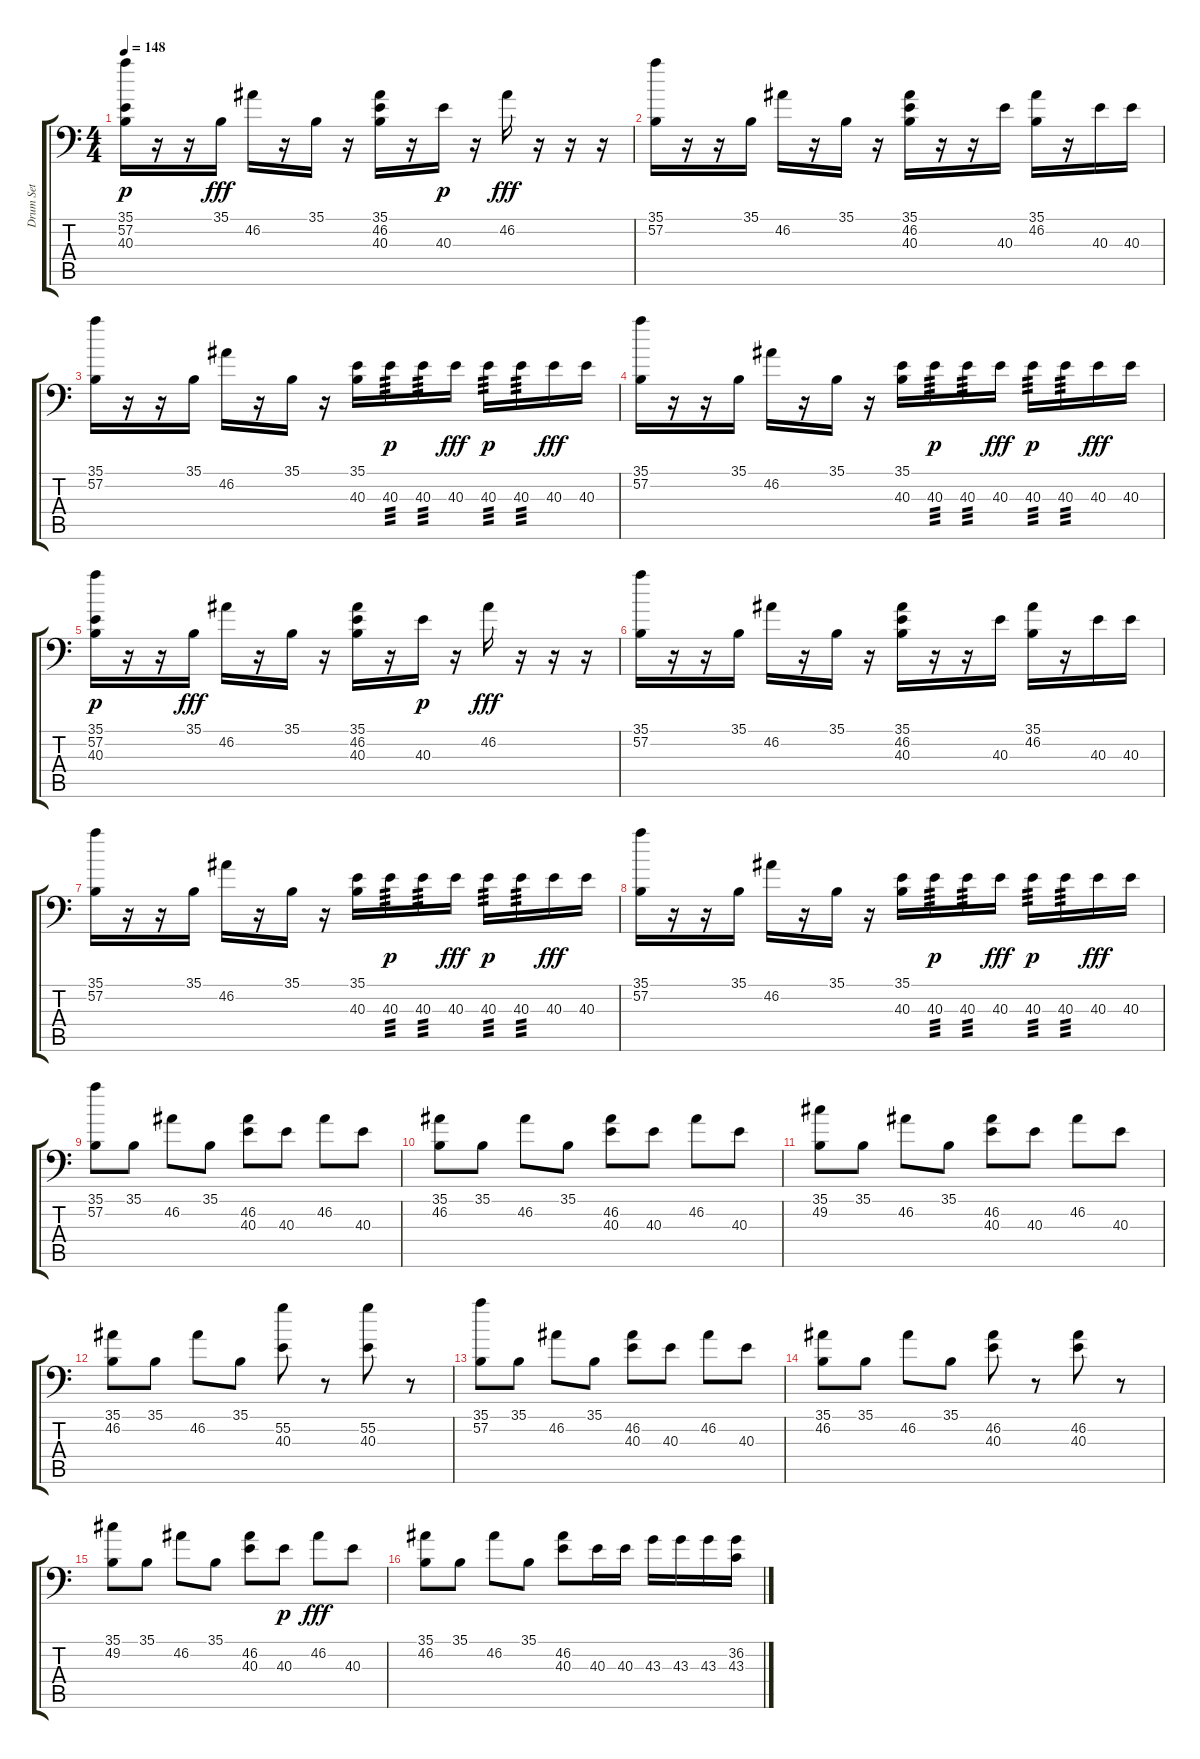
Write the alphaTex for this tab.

\track ("Drum Set" "Drum Set") {instrument acousticgrandpiano}
\staff {score tabs}
\tuning (C-1 C-1 C-1 C-1 C-1 C-1) {hide}
\ts (4 4)
\tempo 148
\clef f4
\ks c
(35.1 57.2 40.3).16{dy p} r.16 r.16 35.1.16{dy fff} 46.2.16 r.16 35.1.16 r.16 (35.1 46.2 40.3).16 r.16 40.3.16{dy p} r.16 46.2.16{dy fff} r.16 r.16 r.16 |
(35.1 57.2).16 r.16 r.16 35.1.16 46.2.16 r.16 35.1.16 r.16 (35.1 46.2 40.3).16 r.16 r.16 40.3.16 (35.1 46.2).16 r.16 40.3.16 40.3.16 |
(35.1 57.2).16 r.16 r.16 35.1.16 46.2.16 r.16 35.1.16 r.16 (35.1 40.3).16 40.3.16{tp 3 dy p} 40.3.16{tp 3} 40.3.16{dy fff} 40.3.16{tp 3 dy p} 40.3.16{tp 3} 40.3.16{dy fff} 40.3.16 |
(35.1 57.2).16 r.16 r.16 35.1.16 46.2.16 r.16 35.1.16 r.16 (35.1 40.3).16 40.3.16{tp 3 dy p} 40.3.16{tp 3} 40.3.16{dy fff} 40.3.16{tp 3 dy p} 40.3.16{tp 3} 40.3.16{dy fff} 40.3.16 |
(35.1 57.2 40.3).16{dy p} r.16 r.16 35.1.16{dy fff} 46.2.16 r.16 35.1.16 r.16 (35.1 46.2 40.3).16 r.16 40.3.16{dy p} r.16 46.2.16{dy fff} r.16 r.16 r.16 |
(35.1 57.2).16 r.16 r.16 35.1.16 46.2.16 r.16 35.1.16 r.16 (35.1 46.2 40.3).16 r.16 r.16 40.3.16 (35.1 46.2).16 r.16 40.3.16 40.3.16 |
(35.1 57.2).16 r.16 r.16 35.1.16 46.2.16 r.16 35.1.16 r.16 (35.1 40.3).16 40.3.16{tp 3 dy p} 40.3.16{tp 3} 40.3.16{dy fff} 40.3.16{tp 3 dy p} 40.3.16{tp 3} 40.3.16{dy fff} 40.3.16 |
(35.1 57.2).16 r.16 r.16 35.1.16 46.2.16 r.16 35.1.16 r.16 (35.1 40.3).16 40.3.16{tp 3 dy p} 40.3.16{tp 3} 40.3.16{dy fff} 40.3.16{tp 3 dy p} 40.3.16{tp 3} 40.3.16{dy fff} 40.3.16 |
(35.1 57.2).8 35.1.8 46.2.8 35.1.8 (46.2 40.3).8 40.3.8 46.2.8 40.3.8 |
(35.1 46.2).8 35.1.8 46.2.8 35.1.8 (46.2 40.3).8 40.3.8 46.2.8 40.3.8 |
(35.1 49.2).8 35.1.8 46.2.8 35.1.8 (46.2 40.3).8 40.3.8 46.2.8 40.3.8 |
(35.1 46.2).8 35.1.8 46.2.8 35.1.8 (55.2 40.3).8 r.8 (55.2 40.3).8 r.8 |
(35.1 57.2).8 35.1.8 46.2.8 35.1.8 (46.2 40.3).8 40.3.8 46.2.8 40.3.8 |
(35.1 46.2).8 35.1.8 46.2.8 35.1.8 (46.2 40.3).8 r.8 (46.2 40.3).8 r.8 |
(35.1 49.2).8 35.1.8 46.2.8 35.1.8 (46.2 40.3).8 40.3.8{dy p} 46.2.8{dy fff} 40.3.8 |
(35.1 46.2).8 35.1.8 46.2.8 35.1.8 (46.2 40.3).8 40.3.16 40.3.16 43.3.16 43.3.16 43.3.16 (36.2 43.3).16
